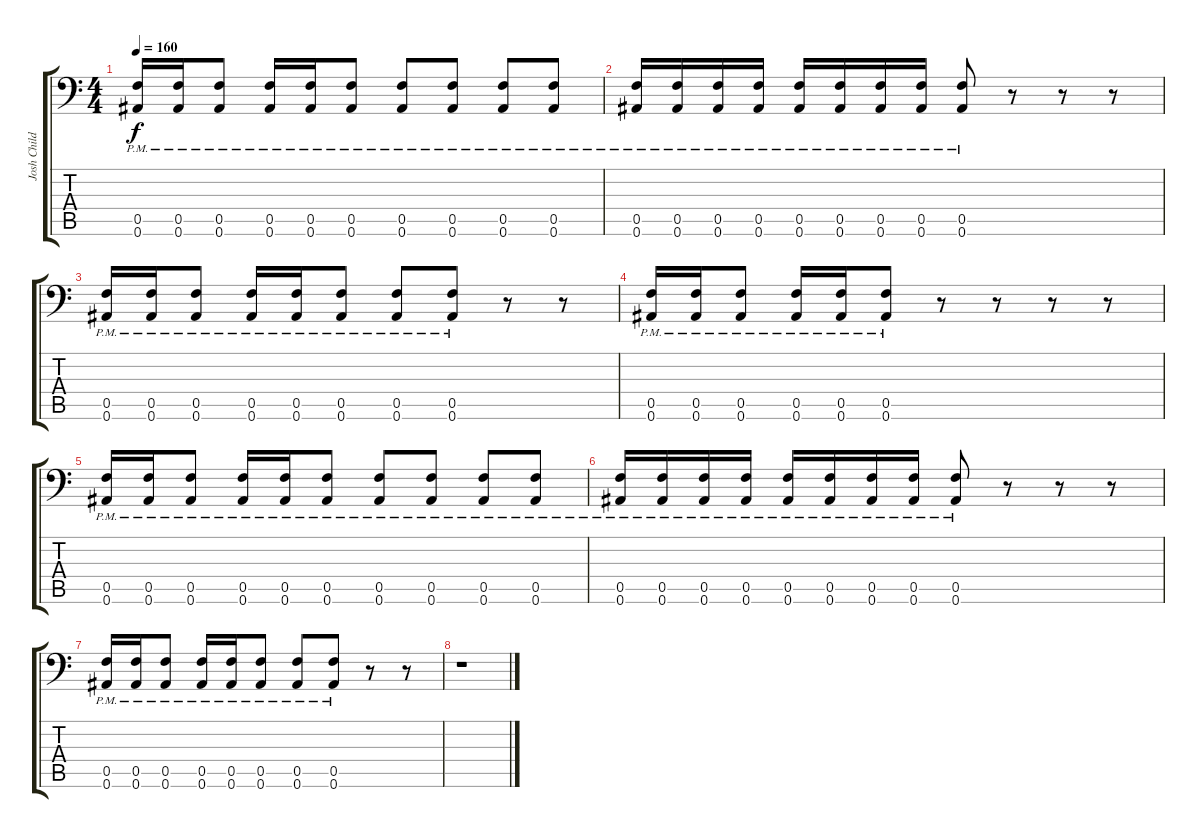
\track ("Josh Childress" "Josh Child") {instrument distortionguitar}
\staff {score tabs}
\tuning (C4 G3 Eb3 Bb2 F2 Bb1) {hide}
\ts (4 4)
\tempo 160
\clef f4
\ks c
(0.5{pm} 0.6{pm}).16{dy f} (0.5{pm} 0.6{pm}).16 (0.5{pm} 0.6{pm}).8 (0.5{pm} 0.6{pm}).16 (0.5{pm} 0.6{pm}).16 (0.5{pm} 0.6{pm}).8 (0.5{pm} 0.6{pm}).8 (0.5{pm} 0.6{pm}).8 (0.5{pm} 0.6{pm}).8 (0.5{pm} 0.6{pm}).8 |
(0.5{pm} 0.6{pm}).16 (0.5{pm} 0.6{pm}).16 (0.5{pm} 0.6{pm}).16 (0.5{pm} 0.6{pm}).16 (0.5{pm} 0.6{pm}).16 (0.5{pm} 0.6{pm}).16 (0.5{pm} 0.6{pm}).16 (0.5{pm} 0.6{pm}).16 (0.5{pm} 0.6{pm}).8 r.8 r.8 r.8 |
(0.5{pm} 0.6{pm}).16 (0.5{pm} 0.6{pm}).16 (0.5{pm} 0.6{pm}).8 (0.5{pm} 0.6{pm}).16 (0.5{pm} 0.6{pm}).16 (0.5{pm} 0.6{pm}).8 (0.5{pm} 0.6{pm}).8 (0.5{pm} 0.6{pm}).8 r.8 r.8 |
(0.5{pm} 0.6{pm}).16 (0.5{pm} 0.6{pm}).16 (0.5{pm} 0.6{pm}).8 (0.5{pm} 0.6{pm}).16 (0.5{pm} 0.6{pm}).16 (0.5{pm} 0.6{pm}).8 r.8 r.8 r.8 r.8 |
(0.5{pm} 0.6{pm}).16 (0.5{pm} 0.6{pm}).16 (0.5{pm} 0.6{pm}).8 (0.5{pm} 0.6{pm}).16 (0.5{pm} 0.6{pm}).16 (0.5{pm} 0.6{pm}).8 (0.5{pm} 0.6{pm}).8 (0.5{pm} 0.6{pm}).8 (0.5{pm} 0.6{pm}).8 (0.5{pm} 0.6{pm}).8 |
(0.5{pm} 0.6{pm}).16 (0.5{pm} 0.6{pm}).16 (0.5{pm} 0.6{pm}).16 (0.5{pm} 0.6{pm}).16 (0.5{pm} 0.6{pm}).16 (0.5{pm} 0.6{pm}).16 (0.5{pm} 0.6{pm}).16 (0.5{pm} 0.6{pm}).16 (0.5{pm} 0.6{pm}).8 r.8 r.8 r.8 |
(0.5{pm} 0.6{pm}).16 (0.5{pm} 0.6{pm}).16 (0.5{pm} 0.6{pm}).8 (0.5{pm} 0.6{pm}).16 (0.5{pm} 0.6{pm}).16 (0.5{pm} 0.6{pm}).8 (0.5{pm} 0.6{pm}).8 (0.5{pm} 0.6{pm}).8 r.8 r.8 |
r.1
